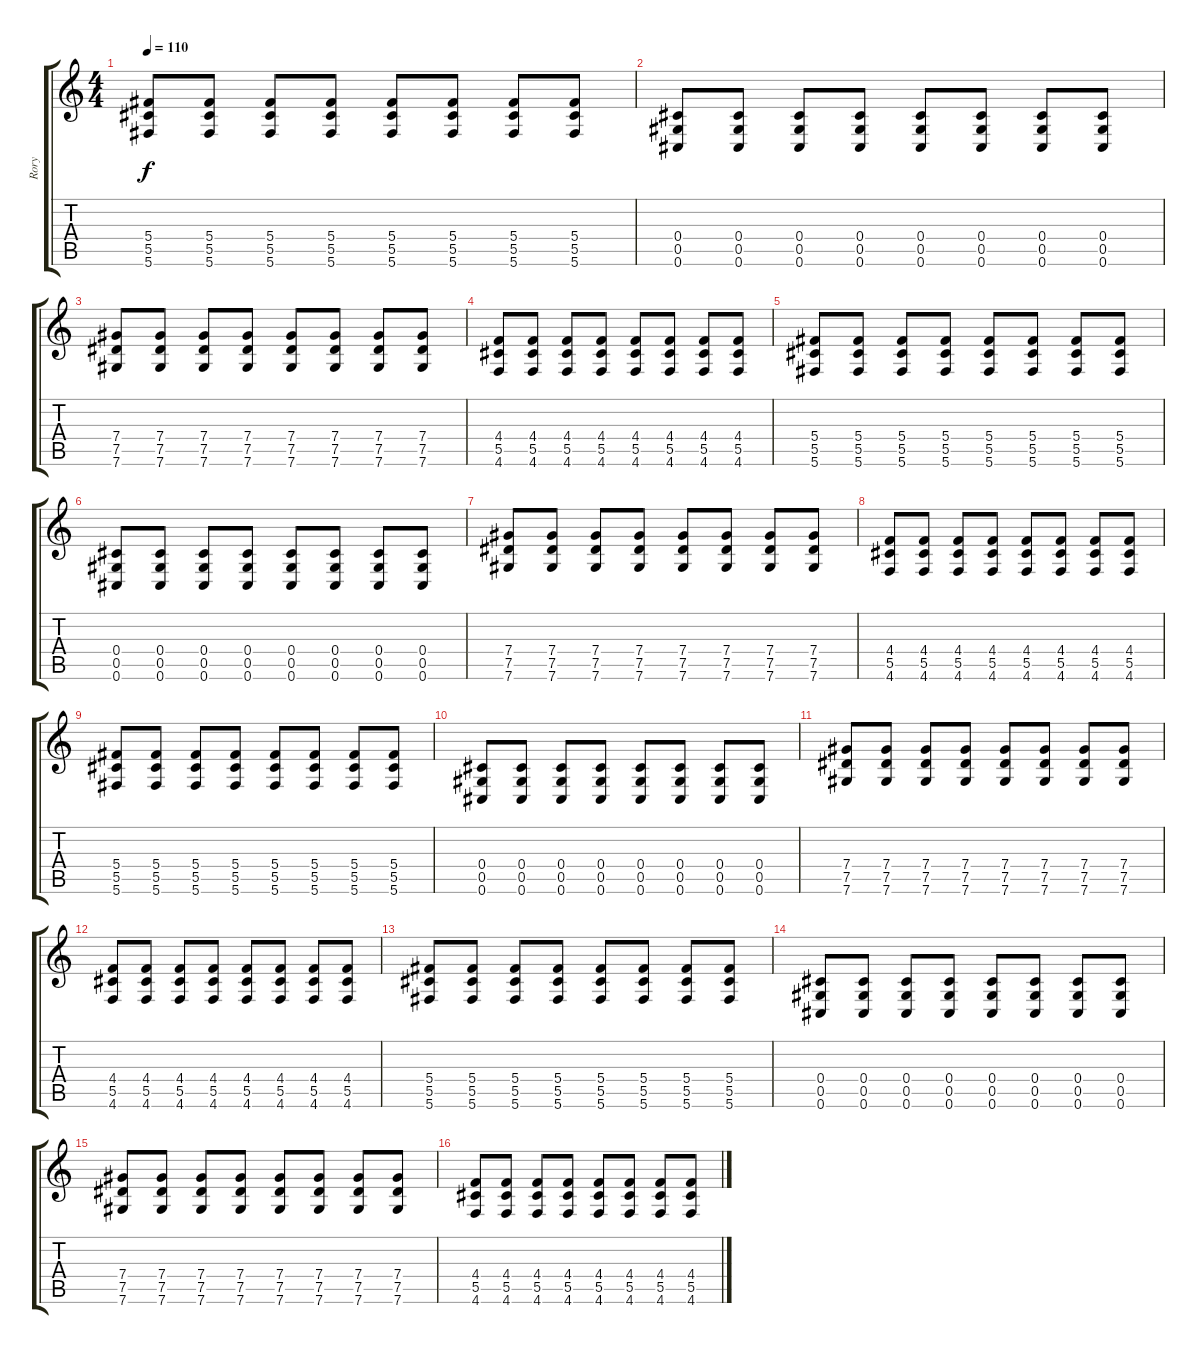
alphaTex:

\track ("Rory" "Rory") {instrument overdrivenguitar}
\staff {score tabs}
\tuning (Eb4 Bb3 Gb3 Db3 Ab2 Db2) {hide}
\ts (4 4)
\tempo 110
\clef g2
\ks c
(5.4 5.5 5.6).8{dy f} (5.4 5.5 5.6).8 (5.4 5.5 5.6).8 (5.4 5.5 5.6).8 (5.4 5.5 5.6).8 (5.4 5.5 5.6).8 (5.4 5.5 5.6).8 (5.4 5.5 5.6).8 |
(0.4 0.5 0.6).8 (0.4 0.5 0.6).8 (0.4 0.5 0.6).8 (0.4 0.5 0.6).8 (0.4 0.5 0.6).8 (0.4 0.5 0.6).8 (0.4 0.5 0.6).8 (0.4 0.5 0.6).8 |
(7.4 7.5 7.6).8 (7.4 7.5 7.6).8 (7.4 7.5 7.6).8 (7.4 7.5 7.6).8 (7.4 7.5 7.6).8 (7.4 7.5 7.6).8 (7.4 7.5 7.6).8 (7.4 7.5 7.6).8 |
(4.4 5.5 4.6).8 (4.4 5.5 4.6).8 (4.4 5.5 4.6).8 (4.4 5.5 4.6).8 (4.4 5.5 4.6).8 (4.4 5.5 4.6).8 (4.4 5.5 4.6).8 (4.4 5.5 4.6).8 |
(5.4 5.5 5.6).8 (5.4 5.5 5.6).8 (5.4 5.5 5.6).8 (5.4 5.5 5.6).8 (5.4 5.5 5.6).8 (5.4 5.5 5.6).8 (5.4 5.5 5.6).8 (5.4 5.5 5.6).8 |
(0.4 0.5 0.6).8 (0.4 0.5 0.6).8 (0.4 0.5 0.6).8 (0.4 0.5 0.6).8 (0.4 0.5 0.6).8 (0.4 0.5 0.6).8 (0.4 0.5 0.6).8 (0.4 0.5 0.6).8 |
(7.4 7.5 7.6).8 (7.4 7.5 7.6).8 (7.4 7.5 7.6).8 (7.4 7.5 7.6).8 (7.4 7.5 7.6).8 (7.4 7.5 7.6).8 (7.4 7.5 7.6).8 (7.4 7.5 7.6).8 |
(4.4 5.5 4.6).8 (4.4 5.5 4.6).8 (4.4 5.5 4.6).8 (4.4 5.5 4.6).8 (4.4 5.5 4.6).8 (4.4 5.5 4.6).8 (4.4 5.5 4.6).8 (4.4 5.5 4.6).8 |
(5.4 5.5 5.6).8 (5.4 5.5 5.6).8 (5.4 5.5 5.6).8 (5.4 5.5 5.6).8 (5.4 5.5 5.6).8 (5.4 5.5 5.6).8 (5.4 5.5 5.6).8 (5.4 5.5 5.6).8 |
(0.4 0.5 0.6).8 (0.4 0.5 0.6).8 (0.4 0.5 0.6).8 (0.4 0.5 0.6).8 (0.4 0.5 0.6).8 (0.4 0.5 0.6).8 (0.4 0.5 0.6).8 (0.4 0.5 0.6).8 |
(7.4 7.5 7.6).8 (7.4 7.5 7.6).8 (7.4 7.5 7.6).8 (7.4 7.5 7.6).8 (7.4 7.5 7.6).8 (7.4 7.5 7.6).8 (7.4 7.5 7.6).8 (7.4 7.5 7.6).8 |
(4.4 5.5 4.6).8 (4.4 5.5 4.6).8 (4.4 5.5 4.6).8 (4.4 5.5 4.6).8 (4.4 5.5 4.6).8 (4.4 5.5 4.6).8 (4.4 5.5 4.6).8 (4.4 5.5 4.6).8 |
(5.4 5.5 5.6).8 (5.4 5.5 5.6).8 (5.4 5.5 5.6).8 (5.4 5.5 5.6).8 (5.4 5.5 5.6).8 (5.4 5.5 5.6).8 (5.4 5.5 5.6).8 (5.4 5.5 5.6).8 |
(0.4 0.5 0.6).8 (0.4 0.5 0.6).8 (0.4 0.5 0.6).8 (0.4 0.5 0.6).8 (0.4 0.5 0.6).8 (0.4 0.5 0.6).8 (0.4 0.5 0.6).8 (0.4 0.5 0.6).8 |
(7.4 7.5 7.6).8 (7.4 7.5 7.6).8 (7.4 7.5 7.6).8 (7.4 7.5 7.6).8 (7.4 7.5 7.6).8 (7.4 7.5 7.6).8 (7.4 7.5 7.6).8 (7.4 7.5 7.6).8 |
(4.4 5.5 4.6).8 (4.4 5.5 4.6).8 (4.4 5.5 4.6).8 (4.4 5.5 4.6).8 (4.4 5.5 4.6).8 (4.4 5.5 4.6).8 (4.4 5.5 4.6).8 (4.4 5.5 4.6).8
